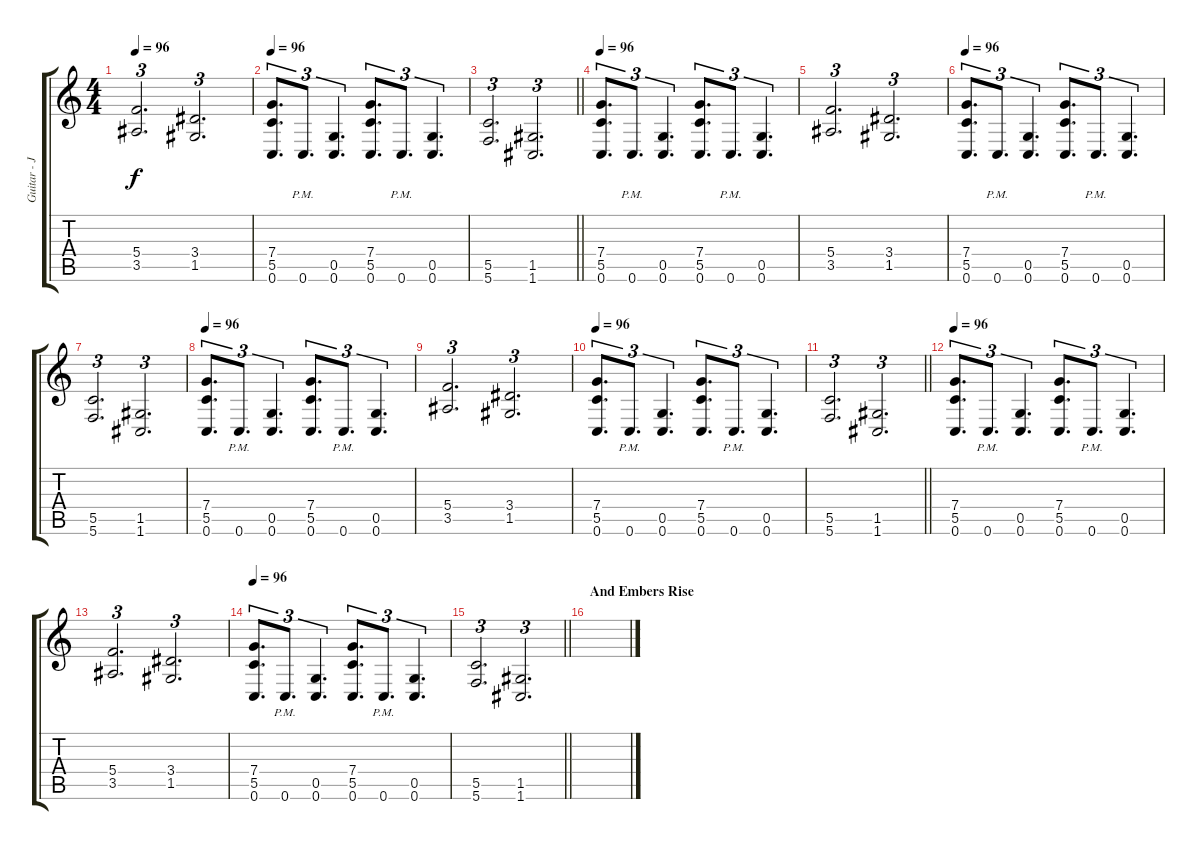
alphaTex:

\track ("Guitar - Joel Stroetzel" "Guitar - J") {instrument overdrivenguitar}
\staff {score tabs}
\tuning (D4 A3 F3 C3 G2 C2) {hide}
\ts (4 4)
\tempo 96
\clef g2
\ks c
(5.4 3.5).2{d tu (3 2) dy f} (3.4 1.5).2{d tu (3 2)} |
\tempo 96
(7.4 5.5 0.6).8{d tu (3 2)} 0.6{pm}.8{d tu (3 2)} (0.5 0.6).4{d tu (3 2)} (7.4 5.5 0.6).8{d tu (3 2)} 0.6{pm}.8{d tu (3 2)} (0.5 0.6).4{d tu (3 2)} |
\barLineRight lightlight
(5.5 5.6).2{d tu (3 2)} (1.5 1.6).2{d tu (3 2)} |
\tempo 96
(7.4 5.5 0.6).8{d tu (3 2)} 0.6{pm}.8{d tu (3 2)} (0.5 0.6).4{d tu (3 2)} (7.4 5.5 0.6).8{d tu (3 2)} 0.6{pm}.8{d tu (3 2)} (0.5 0.6).4{d tu (3 2)} |
(5.4 3.5).2{d tu (3 2)} (3.4 1.5).2{d tu (3 2)} |
\tempo 96
(7.4 5.5 0.6).8{d tu (3 2)} 0.6{pm}.8{d tu (3 2)} (0.5 0.6).4{d tu (3 2)} (7.4 5.5 0.6).8{d tu (3 2)} 0.6{pm}.8{d tu (3 2)} (0.5 0.6).4{d tu (3 2)} |
(5.5 5.6).2{d tu (3 2)} (1.5 1.6).2{d tu (3 2)} |
\tempo 96
(7.4 5.5 0.6).8{d tu (3 2)} 0.6{pm}.8{d tu (3 2)} (0.5 0.6).4{d tu (3 2)} (7.4 5.5 0.6).8{d tu (3 2)} 0.6{pm}.8{d tu (3 2)} (0.5 0.6).4{d tu (3 2)} |
(5.4 3.5).2{d tu (3 2)} (3.4 1.5).2{d tu (3 2)} |
\tempo 96
(7.4 5.5 0.6).8{d tu (3 2)} 0.6{pm}.8{d tu (3 2)} (0.5 0.6).4{d tu (3 2)} (7.4 5.5 0.6).8{d tu (3 2)} 0.6{pm}.8{d tu (3 2)} (0.5 0.6).4{d tu (3 2)} |
\barLineRight lightlight
(5.5 5.6).2{d tu (3 2)} (1.5 1.6).2{d tu (3 2)} |
\tempo 96
(7.4 5.5 0.6).8{d tu (3 2)} 0.6{pm}.8{d tu (3 2)} (0.5 0.6).4{d tu (3 2)} (7.4 5.5 0.6).8{d tu (3 2)} 0.6{pm}.8{d tu (3 2)} (0.5 0.6).4{d tu (3 2)} |
(5.4 3.5).2{d tu (3 2)} (3.4 1.5).2{d tu (3 2)} |
\tempo 96
(7.4 5.5 0.6).8{d tu (3 2)} 0.6{pm}.8{d tu (3 2)} (0.5 0.6).4{d tu (3 2)} (7.4 5.5 0.6).8{d tu (3 2)} 0.6{pm}.8{d tu (3 2)} (0.5 0.6).4{d tu (3 2)} |
\barLineRight lightlight
(5.5 5.6).2{d tu (3 2)} (1.5 1.6).2{d tu (3 2)} |
\section ("" "And Embers Rise")
